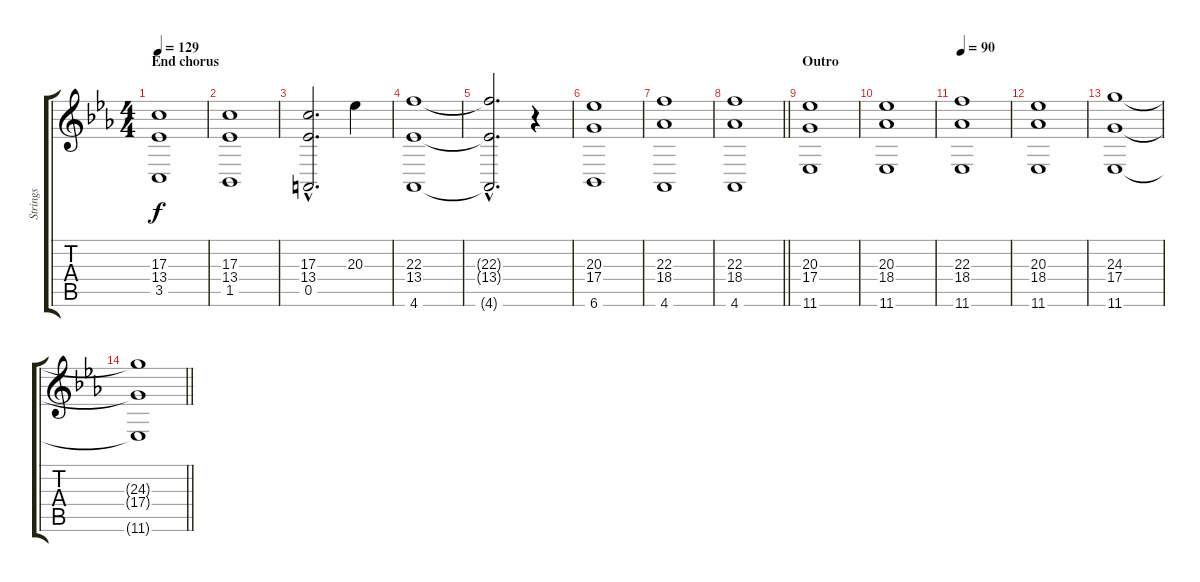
\track ("Strings" "Strings") {instrument stringensemble1}
\staff {score tabs}
\tuning (E4 B3 G3 D3 A2 E2) {hide}
\ts (4 4)
\section ("" "End chorus")
\tempo 129
\clef g2
\ks eb
(17.3 13.4 3.5).1{dy f} |
(17.3 13.4 1.5).1 |
(17.3{hac} 13.4 0.5).2{d} 20.3.4 |
(22.3 13.4 4.6).1 |
(22.3{hac t} 13.4{hac t} 4.6{hac t}).2{d} r.4 |
(20.3 17.4 6.6).1 |
(22.3 18.4 4.6).1 |
\barLineRight lightlight
(22.3 18.4 4.6).1 |
\section ("" "Outro")
(20.3 17.4 11.6).1 |
(20.3 18.4 11.6).1 |
\tempo 90
(22.3 18.4 11.6).1 |
(20.3 18.4 11.6).1 |
(24.3 17.4 11.6).1{volume 0} |
\barLineRight lightlight
(24.3{t} 17.4{t} 11.6{t}).1
